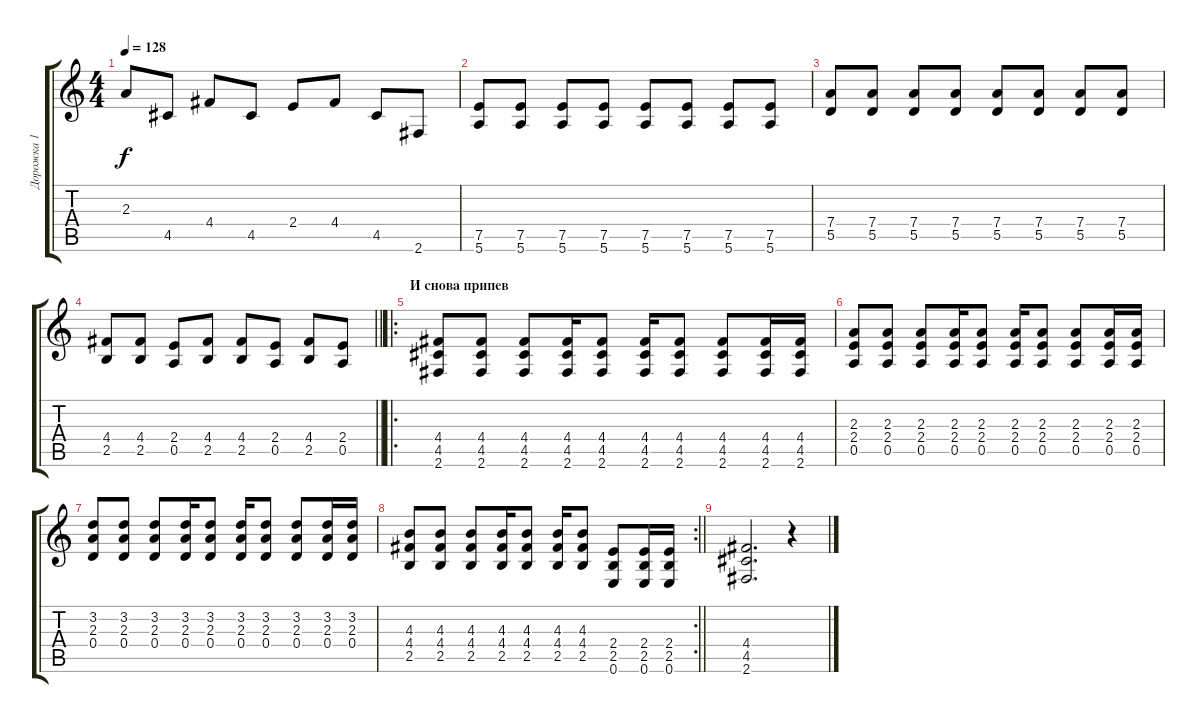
\track ("Дорожка 1" "Дорожка 1") {instrument acousticguitarsteel}
\staff {score tabs}
\tuning (E4 B3 G3 D3 A2 E2) {hide}
\ts (4 4)
\tempo 128
\clef g2
\ks c
2.3.8{dy f} 4.5.8 4.4.8 4.5.8 2.4.8 4.4.8 4.5.8 2.6.8 |
(7.5 5.6).8 (7.5 5.6).8 (7.5 5.6).8 (7.5 5.6).8 (7.5 5.6).8 (7.5 5.6).8 (7.5 5.6).8 (7.5 5.6).8 |
(7.4 5.5).8 (7.4 5.5).8 (7.4 5.5).8 (7.4 5.5).8 (7.4 5.5).8 (7.4 5.5).8 (7.4 5.5).8 (7.4 5.5).8 |
\barLineRight lightlight
(4.4 2.5).8 (4.4 2.5).8 (2.4 0.5).8 (4.4 2.5).8 (4.4 2.5).8 (2.4 0.5).8 (4.4 2.5).8 (2.4 0.5).8 |
\ro
\section ("" "И снова припев")
(4.4 4.5 2.6).8 (4.4 4.5 2.6).8 (4.4 4.5 2.6).8 (4.4 4.5 2.6).16 (4.4 4.5 2.6).8 (4.4 4.5 2.6).16 (4.4 4.5 2.6).8 (4.4 4.5 2.6).8 (4.4 4.5 2.6).16 (4.4 4.5 2.6).16 |
(2.3 2.4 0.5).8 (2.3 2.4 0.5).8 (2.3 2.4 0.5).8 (2.3 2.4 0.5).16 (2.3 2.4 0.5).8 (2.3 2.4 0.5).16 (2.3 2.4 0.5).8 (2.3 2.4 0.5).8 (2.3 2.4 0.5).16 (2.3 2.4 0.5).16 |
(3.2 2.3 0.4).8 (3.2 2.3 0.4).8 (3.2 2.3 0.4).8 (3.2 2.3 0.4).16 (3.2 2.3 0.4).8 (3.2 2.3 0.4).16 (3.2 2.3 0.4).8 (3.2 2.3 0.4).8 (3.2 2.3 0.4).16 (3.2 2.3 0.4).16 |
\rc 2
\barLineRight lightlight
(4.3 4.4 2.5).8 (4.3 4.4 2.5).8 (4.3 4.4 2.5).8 (4.3 4.4 2.5).16 (4.3 4.4 2.5).8 (4.3 4.4 2.5).16 (4.3 4.4 2.5).8 (2.4 2.5 0.6).8 (2.4 2.5 0.6).16 (2.4 2.5 0.6).16 |
(4.4 4.5 2.6).2{d} r.4
